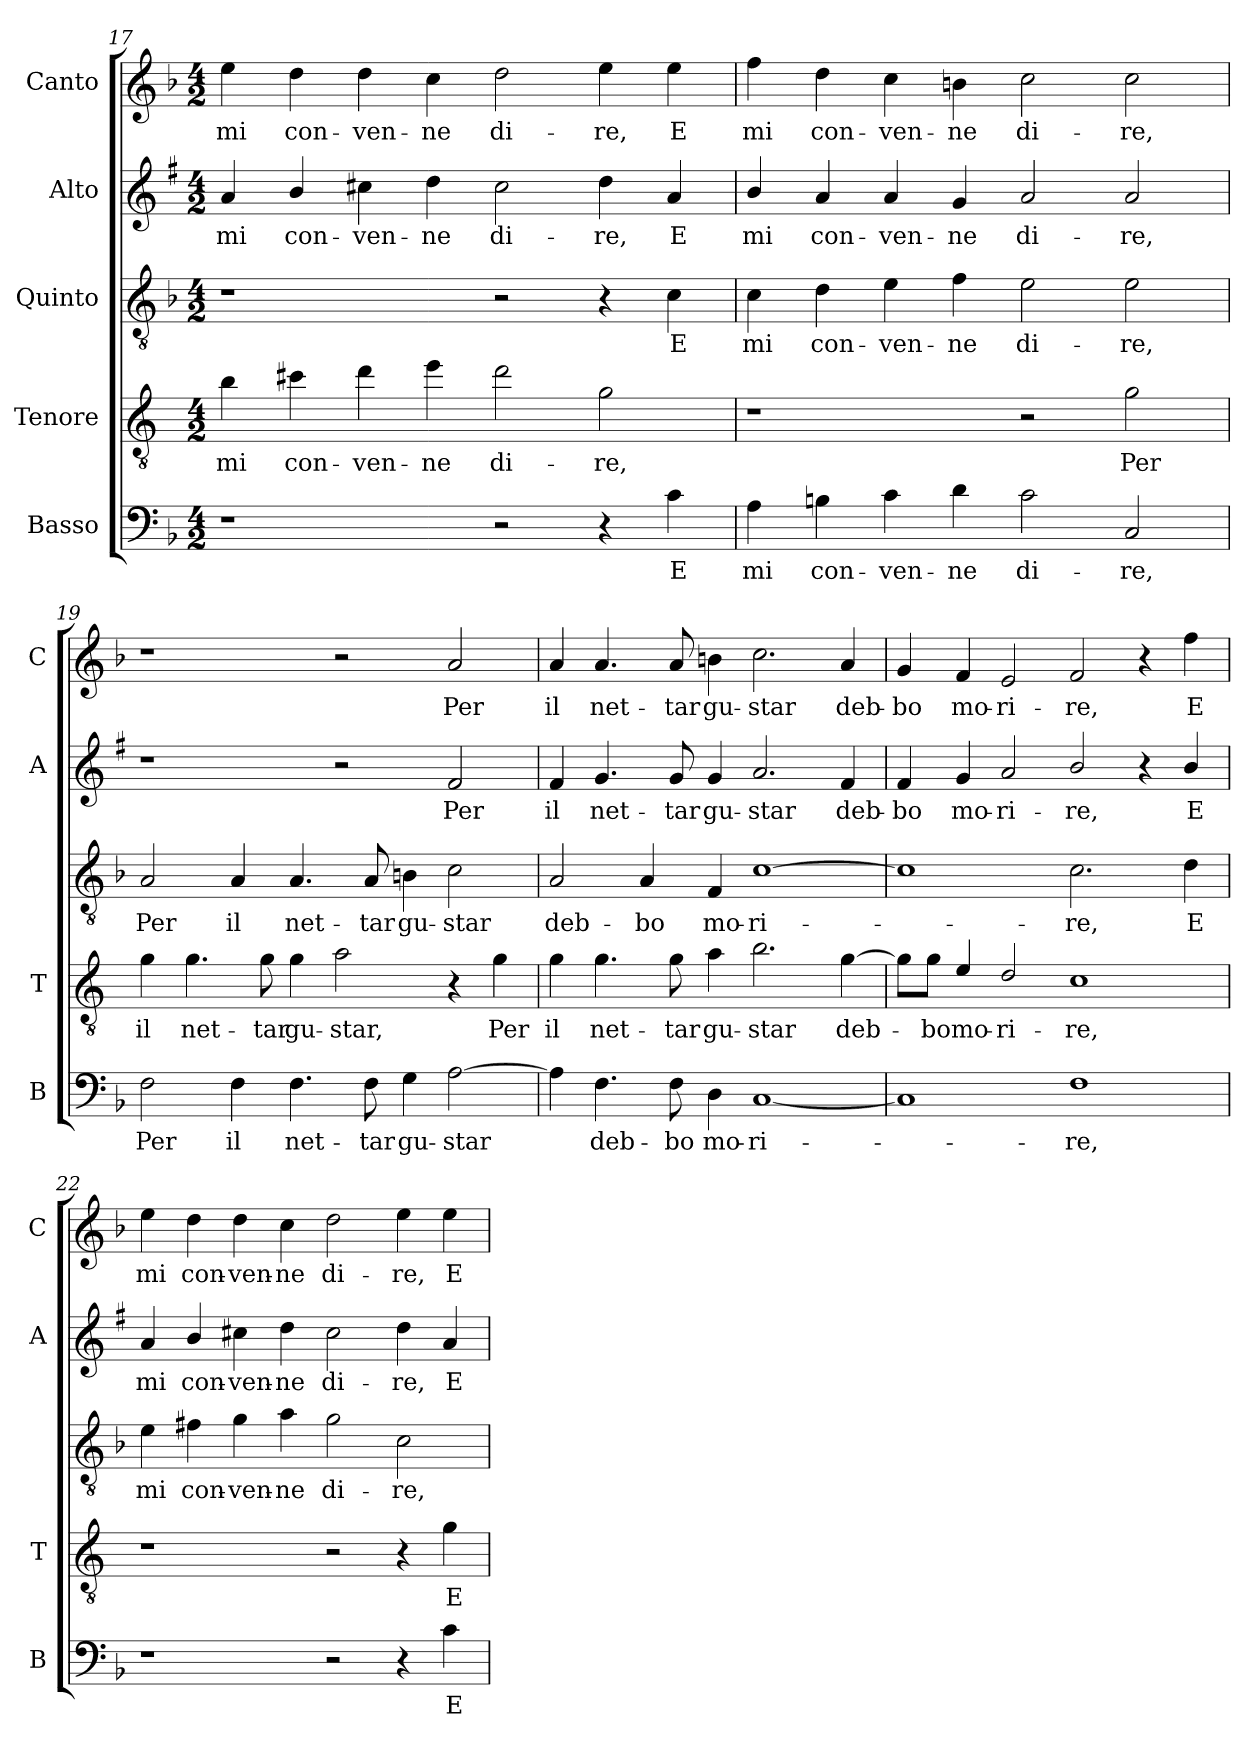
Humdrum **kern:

**kern	**text	**kern	**text	**kern	**text	**kern	**text	**kern	**text
*part5	*part5	*part4	*part4	*part3	*part3	*part2	*part2	*part1	*part1
*staff5	*staff5	*staff4	*staff4	*staff3	*staff3	*staff2	*staff2	*staff1	*staff1
*I"Basso	*	*I"Tenore	*	*I"Quinto	*	*I"Alto	*	*I"Canto	*
*I'B	*	*I'T	*	*	*	*I'A	*	*I'C	*
*clefF4	*	*clefGv2	*	*clefGv2	*	*clefG2	*	*clefG2	*
*	*	*ITrd4c7	*	*	*	*ITrd1c2	*	*	*
*k[b-]	*	*k[b-]	*	*k[b-]	*	*k[b-]	*	*k[b-]	*
*F:	*	*F:	*	*F:	*	*F:	*	*F:	*
*M4/2	*	*M4/2	*	*M4/2	*	*M4/2	*	*M4/2	*
=17	=17	=17	=17	=17	=17	=17	=17	=17	=17
!	!	!	!LO:LY:b	!	!	!	!LO:LY:b	!	!LO:LY:b
1r	.	4e\	mi	1r	.	4g/	mi	4ee\	mi
!	!	!	!LO:LY:b	!	!	!	!LO:LY:b	!	!LO:LY:b
.	.	4f#X\	con-	.	.	4a/	con-	4dd\	con-
!	!	!	!LO:LY:b	!	!	!	!LO:LY:b	!	!LO:LY:b
.	.	4g\	-ven-	.	.	4bn\	-ven-	4dd\	-ven-
!	!	!	!LO:LY:b	!	!	!	!LO:LY:b	!	!LO:LY:b
.	.	4a\	-ne	.	.	4cc\	-ne	4cc\	-ne
!	!	!	!LO:LY:b	!	!	!	!LO:LY:b	!	!LO:LY:b
2r	.	2g\	di-	2r	.	2b\	di-	2dd\	di-
!	!	!	!LO:LY:b	!	!	!	!LO:LY:b	!	!LO:LY:b
4r	.	2c\	-re,	4r	.	4cc\	-re,	4ee\	-re,
!	!LO:LY:b	!	!	!	!LO:LY:b	!	!LO:LY:b	!	!LO:LY:b
4c\	E	.	.	4c\	E	4g/	E	4ee\	E
=18	=18	=18	=18	=18	=18	=18	=18	=18	=18
!	!LO:LY:b	!	!	!	!LO:LY:b	!	!LO:LY:b	!	!LO:LY:b
4A\	mi	1r	.	4c\	mi	4a/	mi	4ff\	mi
!	!LO:LY:b	!	!	!	!LO:LY:b	!	!LO:LY:b	!	!LO:LY:b
4Bn\	con-	.	.	4d\	con-	4g/	con-	4dd\	con-
!	!LO:LY:b	!	!	!	!LO:LY:b	!	!LO:LY:b	!	!LO:LY:b
4c\	-ven-	.	.	4e\	-ven-	4g/	-ven-	4cc\	-ven-
!	!LO:LY:b	!	!	!	!LO:LY:b	!	!LO:LY:b	!	!LO:LY:b
4d\	-ne	.	.	4f\	-ne	4f/	-ne	4bn\	-ne
!	!LO:LY:b	!	!	!	!LO:LY:b	!	!LO:LY:b	!	!LO:LY:b
2c\	di-	2r	.	2e\	di-	2g/	di-	2cc\	di-
!	!LO:LY:b	!	!LO:LY:b	!	!LO:LY:b	!	!LO:LY:b	!	!LO:LY:b
2C/	-re,	2c\	Per	2e\	-re,	2g/	-re,	2cc\	-re,
!!LO:LB:g=z
=19	=19	=19	=19	=19	=19	=19	=19	=19	=19
!	!LO:LY:b	!	!LO:LY:b	!	!LO:LY:b	!	!	!	!
2F\	Per	4c\	il	2A/	Per	1r	.	1r	.
!	!	!	!LO:LY:b	!	!	!	!	!	!
.	.	4.c\	net-	.	.	.	.	.	.
!	!LO:LY:b	!	!	!	!LO:LY:b	!	!	!	!
4F\	il	.	.	4A/	il	.	.	.	.
!	!	!	!LO:LY:b	!	!	!	!	!	!
.	.	8c\	-tar	.	.	.	.	.	.
!	!LO:LY:b	!	!LO:LY:b	!	!LO:LY:b	!	!	!	!
4.F\	net-	4c\	gu-	4.A/	net-	.	.	.	.
!	!	!	!LO:LY:b	!	!	!	!	!	!
.	.	2d\	-star,	.	.	2r	.	2r	.
!	!LO:LY:b	!	!	!	!LO:LY:b	!	!	!	!
8F\	-tar	.	.	8A/	-tar	.	.	.	.
!	!LO:LY:b	!	!	!	!LO:LY:b	!	!	!	!
4G\	gu-	.	.	4Bn\	gu-	.	.	.	.
!	!LO:LY:b	!	!	!	!LO:LY:b	!	!LO:LY:b	!	!LO:LY:b
[2A\	-star	4r	.	2c\	-star	2e/	Per	2a/	Per
!	!	!	!LO:LY:b	!	!	!	!	!	!
.	.	4c\	Per	.	.	.	.	.	.
=20	=20	=20	=20	=20	=20	=20	=20	=20	=20
!	!	!	!LO:LY:b	!	!LO:LY:b	!	!LO:LY:b	!	!LO:LY:b
4A\]	.	4c\	il	2A/	deb-	4e/	il	4a/	il
!	!LO:LY:b	!	!LO:LY:b	!	!	!	!LO:LY:b	!	!LO:LY:b
4.F\	deb-	4.c\	net-	.	.	4.f/	net-	4.a/	net-
!	!	!	!	!	!LO:LY:b	!	!	!	!
.	.	.	.	4A/	-bo	.	.	.	.
!	!LO:LY:b	!	!LO:LY:b	!	!	!	!LO:LY:b	!	!LO:LY:b
8F\	-bo	8c\	-tar	.	.	8f/	-tar	8a/	-tar
!	!LO:LY:b	!	!LO:LY:b	!	!LO:LY:b	!	!LO:LY:b	!	!LO:LY:b
4D\	mo-	4d\	gu-	4F/	mo-	4f/	gu-	4bn\	gu-
!	!LO:LY:b	!	!LO:LY:b	!	!LO:LY:b	!	!LO:LY:b	!	!LO:LY:b
[1C	-ri-	2.e\	-star	[1c	-ri-	2.g/	-star	2.cc\	-star
!	!	!	!LO:LY:b	!	!	!	!LO:LY:b	!	!LO:LY:b
.	.	[4c\	deb-	.	.	4e/	deb-	4a/	deb-
=21	=21	=21	=21	=21	=21	=21	=21	=21	=21
!	!	!	!	!	!	!	!LO:LY:b	!	!LO:LY:b
1C]	.	8c\L]	.	1c]	.	4e/	-bo	4g/	-bo
!	!	!	!LO:LY:b	!	!	!	!	!	!
.	.	8c\J	-bo	.	.	.	.	.	.
!	!	!	!LO:LY:b	!	!	!	!LO:LY:b	!	!LO:LY:b
.	.	4A/	mo-	.	.	4f/	mo-	4f/	mo-
!	!	!	!LO:LY:b	!	!	!	!LO:LY:b	!	!LO:LY:b
.	.	2G/	-ri-	.	.	2g/	-ri-	2e/	-ri-
!	!LO:LY:b	!	!LO:LY:b	!	!LO:LY:b	!	!LO:LY:b	!	!LO:LY:b
1F	-re,	1F	-re,	2.c\	-re,	2a/	-re,	2f/	-re,
.	.	.	.	.	.	4r	.	4r	.
!	!	!	!	!	!LO:LY:b	!	!LO:LY:b	!	!LO:LY:b
.	.	.	.	4d\	E	4a/	E	4ff\	E
=22	=22	=22	=22	=22	=22	=22	=22	=22	=22
!	!	!	!	!	!LO:LY:b	!	!LO:LY:b	!	!LO:LY:b
1r	.	1r	.	4e\	mi	4g/	mi	4ee\	mi
!	!	!	!	!	!LO:LY:b	!	!LO:LY:b	!	!LO:LY:b
.	.	.	.	4f#X\	con-	4a/	con-	4dd\	con-
!	!	!	!	!	!LO:LY:b	!	!LO:LY:b	!	!LO:LY:b
.	.	.	.	4g\	-ven-	4bn\	-ven-	4dd\	-ven-
!	!	!	!	!	!LO:LY:b	!	!LO:LY:b	!	!LO:LY:b
.	.	.	.	4a\	-ne	4cc\	-ne	4cc\	-ne
!	!	!	!	!	!LO:LY:b	!	!LO:LY:b	!	!LO:LY:b
2r	.	2r	.	2g\	di-	2b\	di-	2dd\	di-
!	!	!	!	!	!LO:LY:b	!	!LO:LY:b	!	!LO:LY:b
4r	.	4r	.	2c\	-re,	4cc\	-re,	4ee\	-re,
!	!LO:LY:b	!	!LO:LY:b	!	!	!	!LO:LY:b	!	!LO:LY:b
4c\	E	4c\	E	.	.	4g/	E	4ee\	E
=	=	=	=	=	=	=	=	=	=
*-	*-	*-	*-	*-	*-	*-	*-	*-	*-
